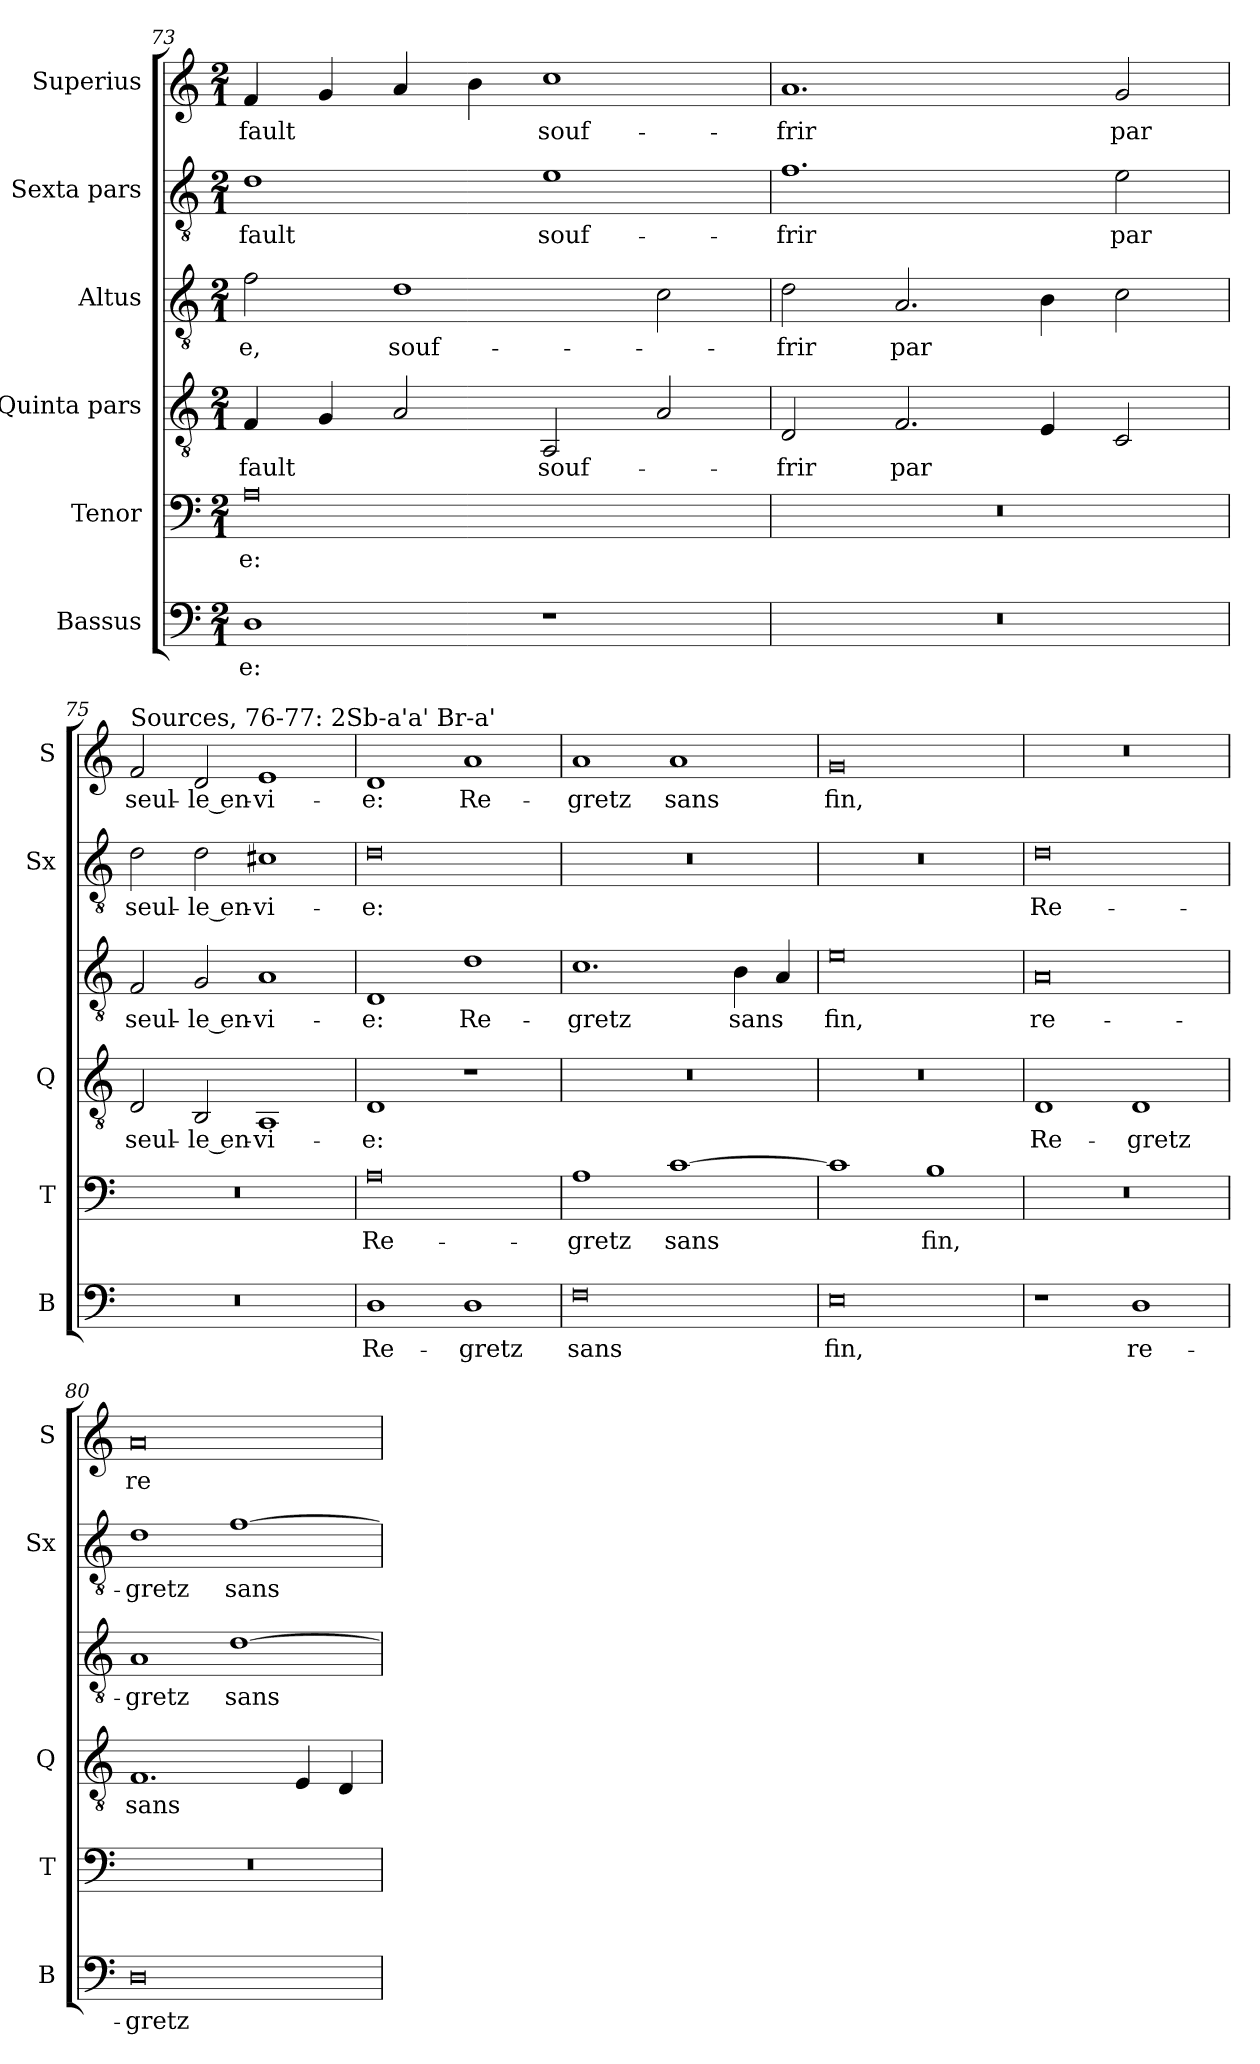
**kern	**text	**kern	**text	**kern	**text	**kern	**text	**kern	**text	**kern	**text
*part6	*part6	*part5	*part5	*part4	*part4	*part3	*part3	*part2	*part2	*part1	*part1
*staff6	*staff6	*staff5	*staff5	*staff4	*staff4	*staff3	*staff3	*staff2	*staff2	*staff1	*staff1
*I"Bassus	*	*I"Tenor	*	*I"Quinta pars	*	*I"Altus	*	*I"Sexta pars	*	*I"Superius	*
*I'B	*	*I'T	*	*I'Q	*	*	*	*I'Sx	*	*I'S	*
*clefF4	*	*clefF4	*	*clefGv2	*	*clefGv2	*	*clefGv2	*	*clefG2	*
*k[]	*	*k[]	*	*k[]	*	*k[]	*	*k[]	*	*k[]	*
*M2/1	*	*M2/1	*	*M2/1	*	*M2/1	*	*M2/1	*	*M2/1	*
=73	=73	=73	=73	=73	=73	=73	=73	=73	=73	=73	=73
1D	-e:	0A	-e:	4F/	fault	2f\	-e,	1d	fault	4f/	fault
.	.	.	.	4G/	.	.	.	.	.	4g/	.
.	.	.	.	2A/	.	1d	souf-	.	.	4a/	.
.	.	.	.	.	.	.	.	.	.	4b\	.
1r	.	.	.	2AA/	souf-	.	.	1e	souf-	1cc	souf-
.	.	.	.	2A/	.	2c\	.	.	.	.	.
=74	=74	=74	=74	=74	=74	=74	=74	=74	=74	=74	=74
0r	.	0r	.	2D/	-frir	2d\	-frir	1.f	-frir	1.a	-frir
.	.	.	.	2.F/	par	2.A/	par	.	.	.	.
.	.	.	.	4E/	.	4B\	.	.	.	.	.
.	.	.	.	2C/	.	2c\	.	2e\	par	2g/	par
=75	=75	=75	=75	=75	=75	=75	=75	=75	=75	=75	=75
!	!	!	!	!	!	!	!	!	!	!LO:TX:a:t=Sources, 76-77&colon; 2Sb-a'a' Br-a'	!
0r	.	0r	.	2D/	seul-	2F/	seul-	2d\	seul-	2f/	seul-
.	.	.	.	2BB/	-le en-	2G/	-le en-	2d\	-le en-	2d/	-le en-
.	.	.	.	1AA	-vi-	1A	-vi-	1c#X	-vi-	1e	-vi-
=76	=76	=76	=76	=76	=76	=76	=76	=76	=76	=76	=76
1D	Re-	0A	Re-	1D	-e:	1D	-e:	0d	-e:	1d	-e:
1D	-gretz	.	.	1r	.	1d	Re-	.	.	1a	Re-
=77	=77	=77	=77	=77	=77	=77	=77	=77	=77	=77	=77
0F	sans	1A	-gretz	0r	.	1.c	-gretz	0r	.	1a	-gretz
.	.	[1c	sans	.	.	.	.	.	.	1a	sans
.	.	.	.	.	.	4B\	sans	.	.	.	.
.	.	.	.	.	.	4A/	.	.	.	.	.
=78	=78	=78	=78	=78	=78	=78	=78	=78	=78	=78	=78
0E	fin,	1c]	.	0r	.	0e	fin,	0r	.	0g	fin,
.	.	1B	fin,	.	.	.	.	.	.	.	.
=79	=79	=79	=79	=79	=79	=79	=79	=79	=79	=79	=79
1r	.	0r	.	1D	Re-	0A	re-	0d	Re-	0r	.
1D	re-	.	.	1D	-gretz	.	.	.	.	.	.
=80	=80	=80	=80	=80	=80	=80	=80	=80	=80	=80	=80
0D	-gretz	0r	.	1.F	sans	1A	-gretz	1d	-gretz	0a	re-
.	.	.	.	.	.	[1d	sans	[1f	sans	.	.
.	.	.	.	4E/	.	.	.	.	.	.	.
.	.	.	.	4D/	.	.	.	.	.	.	.
=	=	=	=	=	=	=	=	=	=	=	=
*-	*-	*-	*-	*-	*-	*-	*-	*-	*-	*-	*-
